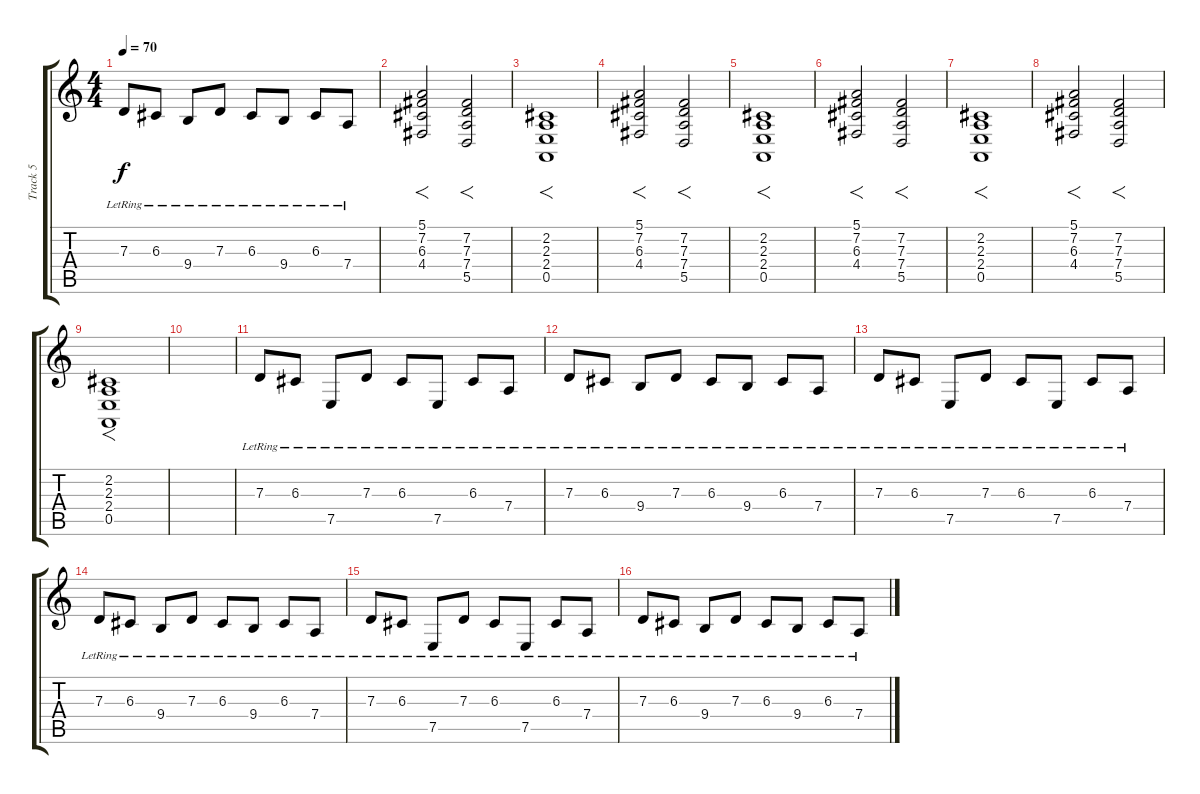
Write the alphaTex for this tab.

\track ("Track 5" "Track 5") {instrument acousticgrandpiano}
\staff {score tabs}
\tuning (E4 B3 G3 D3 A2 E2) {hide}
\ts (4 4)
\tempo 70
\clef g2
\ks c
7.3{lr}.8{dy f} 6.3{lr}.8 9.4{lr}.8 7.3{lr}.8 6.3{lr}.8 9.4{lr}.8 6.3{lr}.8 7.4{lr}.8 |
(5.1 7.2 6.3 4.4).2{f} (7.2 7.3 7.4 5.5).2{f} |
(2.2 2.3 2.4 0.5).1{f} |
(5.1 7.2 6.3 4.4).2{f} (7.2 7.3 7.4 5.5).2{f} |
(2.2 2.3 2.4 0.5).1{f} |
(5.1 7.2 6.3 4.4).2{f} (7.2 7.3 7.4 5.5).2{f} |
(2.2 2.3 2.4 0.5).1{f} |
(5.1 7.2 6.3 4.4).2{f} (7.2 7.3 7.4 5.5).2{f} |
(2.2 2.3 2.4 0.5).1{f} |
|
7.3{lr}.8 6.3{lr}.8 7.5{lr}.8 7.3{lr}.8 6.3{lr}.8 7.5{lr}.8 6.3{lr}.8 7.4{lr}.8 |
7.3{lr}.8 6.3{lr}.8 9.4{lr}.8 7.3{lr}.8 6.3{lr}.8 9.4{lr}.8 6.3{lr}.8 7.4{lr}.8 |
7.3{lr}.8 6.3{lr}.8 7.5{lr}.8 7.3{lr}.8 6.3{lr}.8 7.5{lr}.8 6.3{lr}.8 7.4{lr}.8 |
7.3{lr}.8 6.3{lr}.8 9.4{lr}.8 7.3{lr}.8 6.3{lr}.8 9.4{lr}.8 6.3{lr}.8 7.4{lr}.8 |
7.3{lr}.8 6.3{lr}.8 7.5{lr}.8 7.3{lr}.8 6.3{lr}.8 7.5{lr}.8 6.3{lr}.8 7.4{lr}.8 |
7.3{lr}.8 6.3{lr}.8 9.4{lr}.8 7.3{lr}.8 6.3{lr}.8 9.4{lr}.8 6.3{lr}.8 7.4{lr}.8
